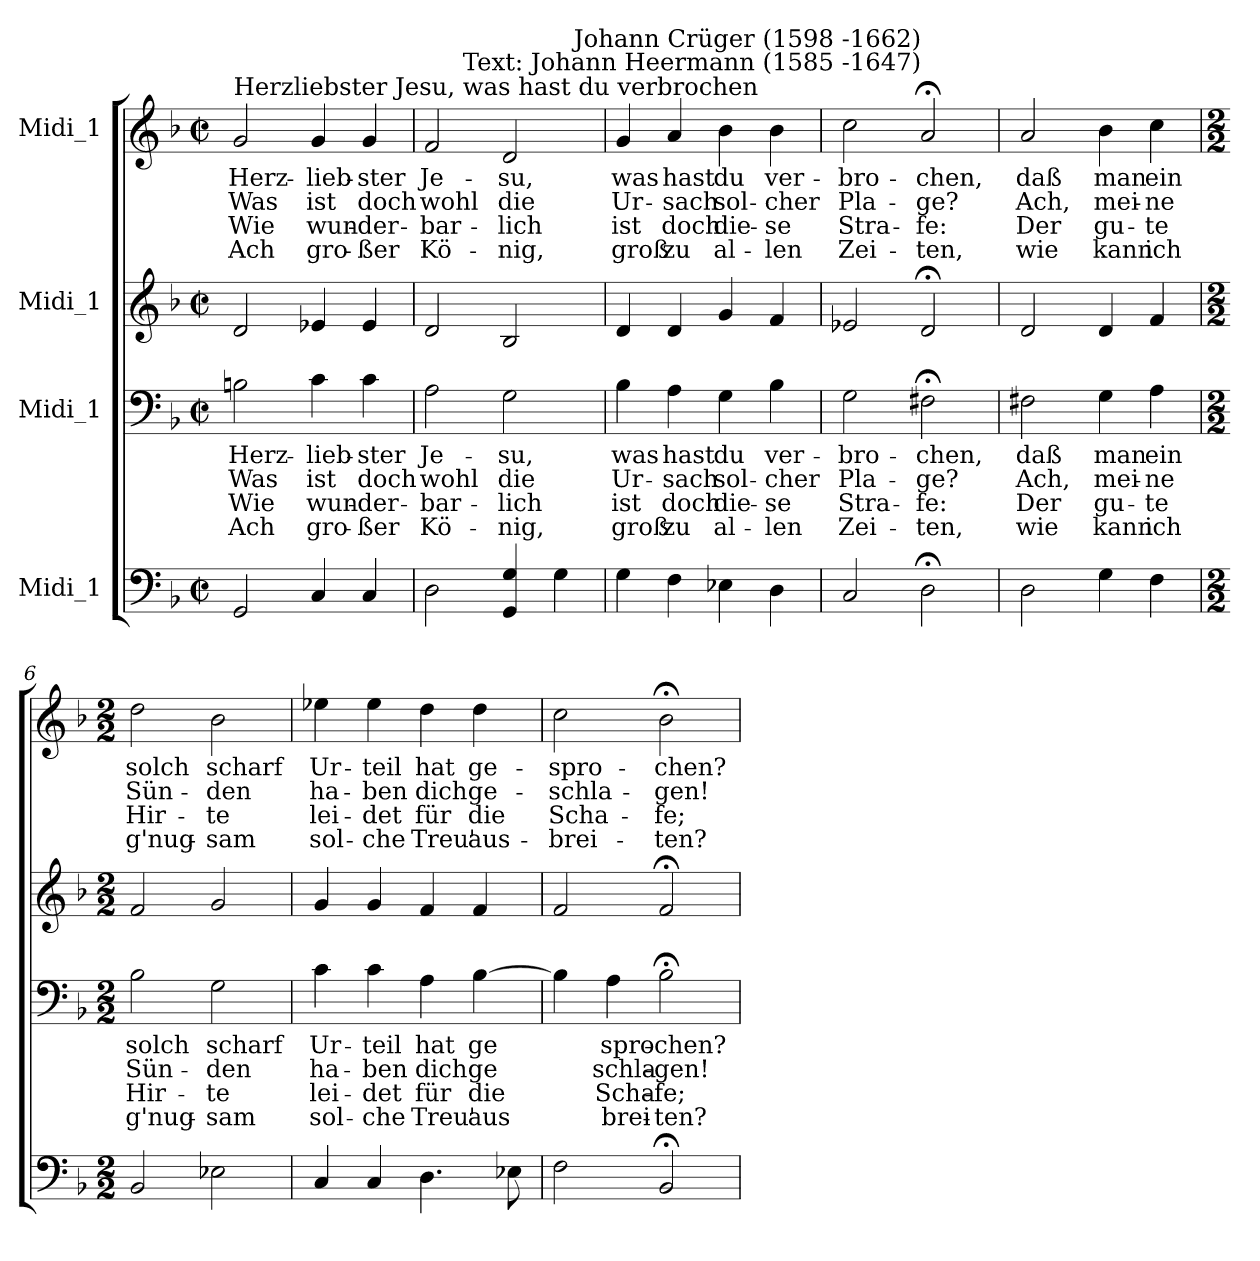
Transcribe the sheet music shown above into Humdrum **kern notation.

**kern	**kern	**text	**text	**text	**text	**kern	**kern	**text	**text	**text	**text
*part4	*part3	*part3	*part3	*part3	*part3	*part2	*part1	*part1	*part1	*part1	*part1
*staff4	*staff3	*staff3	*staff3	*staff3	*staff3	*staff2	*staff1	*staff1	*staff1	*staff1	*staff1
*I"Midi_1	*I"Midi_1	*	*	*	*	*I"Midi_1	*I"Midi_1	*	*	*	*
*clefF4	*clefF4	*	*	*	*	*clefG2	*clefG2	*	*	*	*
*k[b-]	*k[b-]	*	*	*	*	*k[b-]	*k[b-]	*	*	*	*
*F:	*F:	*	*	*	*	*F:	*F:	*	*	*	*
*M2/2	*M2/2	*	*	*	*	*M2/2	*M2/2	*	*	*	*
*met(c|)	*met(c|)	*	*	*	*	*met(c|)	*met(c|)	*	*	*	*
=1	=1	=1	=1	=1	=1	=1	=1	=1	=1	=1	=1
!	!	!	!	!	!	!	!LO:TX:a:t=Herzliebster Jesu, was hast du verbrochen	!	!	!	!
!	!	!LO:LY:b	!LO:LY:b	!LO:LY:b	!LO:LY:b	!	!	!LO:LY:b	!LO:LY:b	!LO:LY:b	!LO:LY:b
2GG	2Bn	Herz-	-Was	Wie	Ach	2d	2g	Herz-	-Was	Wie	Ach
!	!	!LO:LY:b	!LO:LY:b	!LO:LY:b	!LO:LY:b	!	!	!LO:LY:b	!LO:LY:b	!LO:LY:b	!LO:LY:b
4C	4c	lieb-	-ist	wun-	-gro-	4e-X	4g	lieb-	-ist	wun-	-gro-
!	!	!LO:LY:b	!LO:LY:b	!LO:LY:b	!LO:LY:b	!	!	!LO:LY:b	!LO:LY:b	!LO:LY:b	!LO:LY:b
4C	4c	-ster	doch	der-	-ßer	4e-	4g	-ster	doch	der-	-ßer
=2	=2	=2	=2	=2	=2	=2	=2	=2	=2	=2	=2
!	!	!LO:LY:b	!LO:LY:b	!LO:LY:b	!LO:LY:b	!	!	!LO:LY:b	!LO:LY:b	!LO:LY:b	!LO:LY:b
2D	2A	Je-	-wohl	bar-	-Kö-	2d	2f	Je-	-wohl	bar-	-Kö-
!	!	!LO:LY:b	!LO:LY:b	!LO:LY:b	!LO:LY:b	!	!	!LO:LY:b	!LO:LY:b	!LO:LY:b	!LO:LY:b
4GG 4G	2G	-su,	die	lich	nig,	2B-	2d	-su,	die	lich	nig,
4G	.	.	.	.	.	.	.	.	.	.	.
=3	=3	=3	=3	=3	=3	=3	=3	=3	=3	=3	=3
!	!	!LO:LY:b	!LO:LY:b	!LO:LY:b	!LO:LY:b	!	!	!LO:LY:b	!LO:LY:b	!LO:LY:b	!LO:LY:b
4G	4B-	was	Ur-	-ist	groß	4d	4g	was	Ur-	-ist	groß
!	!	!LO:LY:b	!LO:LY:b	!LO:LY:b	!LO:LY:b	!	!	!LO:LY:b	!LO:LY:b	!LO:LY:b	!LO:LY:b
4F	4A	hast	sach	doch	zu	4d	4a	hast	sach	doch	zu
!	!	!LO:LY:b	!LO:LY:b	!LO:LY:b	!LO:LY:b	!	!	!LO:LY:b	!LO:LY:b	!LO:LY:b	!LO:LY:b
4E-X	4G	du	sol-	-die-	-al-	4g	4b-	du	sol-	-die-	-al-
!	!	!LO:LY:b	!LO:LY:b	!LO:LY:b	!LO:LY:b	!	!	!LO:LY:b	!LO:LY:b	!LO:LY:b	!LO:LY:b
4D	4B-	-ver-	-cher	se	len	4f	4b-	-ver-	-cher	se	len
=4	=4	=4	=4	=4	=4	=4	=4	=4	=4	=4	=4
!	!	!LO:LY:b	!LO:LY:b	!LO:LY:b	!LO:LY:b	!	!	!LO:LY:b	!LO:LY:b	!LO:LY:b	!LO:LY:b
2C	2G	bro-	-Pla-	-Stra-	-Zei-	2e-X	2cc	bro-	-Pla-	-Stra-	-Zei-
!	!	!	!	!	!	!	!LO:TX:a:rj:t=Johann Crüger (1598 -1662)\nText&colon; Johann Heermann (1585 -1647)	!	!	!	!
!	!	!LO:LY:b	!LO:LY:b	!LO:LY:b	!LO:LY:b	!	!	!LO:LY:b	!LO:LY:b	!LO:LY:b	!LO:LY:b
2D;<	2F#X;<	-chen,	ge?	fe:	ten,	2d;<	2a;<	-chen,	ge?	fe:	ten,
=5	=5	=5	=5	=5	=5	=5	=5	=5	=5	=5	=5
!	!	!LO:LY:b	!LO:LY:b	!LO:LY:b	!LO:LY:b	!	!	!LO:LY:b	!LO:LY:b	!LO:LY:b	!LO:LY:b
2D	2F#X	daß	Ach,	Der	wie	2d	2a	daß	Ach,	Der	wie
!	!	!LO:LY:b	!LO:LY:b	!LO:LY:b	!LO:LY:b	!	!	!LO:LY:b	!LO:LY:b	!LO:LY:b	!LO:LY:b
4G	4G	man	mei-	-gu-	-kann	4d	4b-	man	mei-	-gu-	-kann
!	!	!LO:LY:b	!LO:LY:b	!LO:LY:b	!LO:LY:b	!	!	!LO:LY:b	!LO:LY:b	!LO:LY:b	!LO:LY:b
4F	4A	ein	ne	te	ich	4f	4cc	ein	ne	te	ich
!!LO:LB:g=z
=6	=6	=6	=6	=6	=6	=6	=6	=6	=6	=6	=6
*M2/2	*M2/2	*	*	*	*	*M2/2	*M2/2	*	*	*	*
!	!	!LO:LY:b	!LO:LY:b	!LO:LY:b	!LO:LY:b	!	!	!LO:LY:b	!LO:LY:b	!LO:LY:b	!LO:LY:b
2BB-	2B-	solch	Sün-	-Hir-	-g'nug-	2f	2dd	solch	Sün-	-Hir-	-g'nug-
!	!	!LO:LY:b	!LO:LY:b	!LO:LY:b	!LO:LY:b	!	!	!LO:LY:b	!LO:LY:b	!LO:LY:b	!LO:LY:b
2E-X	2G	-scharf	den	te	sam	2g	2b-	-scharf	den	te	sam
=7	=7	=7	=7	=7	=7	=7	=7	=7	=7	=7	=7
!	!	!LO:LY:b	!LO:LY:b	!LO:LY:b	!LO:LY:b	!	!	!LO:LY:b	!LO:LY:b	!LO:LY:b	!LO:LY:b
4C	4c	Ur-	-ha-	-lei-	-sol-	4g	4ee-X	Ur-	-ha-	-lei-	-sol-
!	!	!LO:LY:b	!LO:LY:b	!LO:LY:b	!LO:LY:b	!	!	!LO:LY:b	!LO:LY:b	!LO:LY:b	!LO:LY:b
4C	4c	-teil	ben	det	che	4g	4ee-	-teil	ben	det	che
!	!	!LO:LY:b	!LO:LY:b	!LO:LY:b	!LO:LY:b	!	!	!LO:LY:b	!LO:LY:b	!LO:LY:b	!LO:LY:b
4.D	4A	hat	dich	für	Treu'	4f	4dd	hat	dich	für	Treu'
!	!	!LO:LY:b	!LO:LY:b	!LO:LY:b	!LO:LY:b	!	!	!LO:LY:b	!LO:LY:b	!LO:LY:b	!LO:LY:b
.	[4B-	ge	ge	die	aus	4f	4dd	ge-	-ge-	-die	aus-
8E-X	.	.	.	.	.	.	.	.	.	.	.
=8	=8	=8	=8	=8	=8	=8	=8	=8	=8	=8	=8
!	!	!	!	!	!	!	!	!LO:LY:b	!LO:LY:b	!LO:LY:b	!LO:LY:b
2F	4B-]	.	.	.	.	2f	2cc	-spro-	-schla-	-Scha-	-brei-
!	!	!LO:LY:b	!LO:LY:b	!LO:LY:b	!LO:LY:b	!	!	!	!	!	!
.	4A	spro-	-schla-	-Scha-	-brei-	.	.	.	.	.	.
!	!	!LO:LY:b	!LO:LY:b	!LO:LY:b	!LO:LY:b	!	!	!LO:LY:b	!LO:LY:b	!LO:LY:b	!LO:LY:b
2BB-;<	2B-;<	-chen?	gen!	fe;	ten?	2f;<	2b-;<	-chen?	gen!	fe;	ten?
=	=	=	=	=	=	=	=	=	=	=	=
*-	*-	*-	*-	*-	*-	*-	*-	*-	*-	*-	*-
